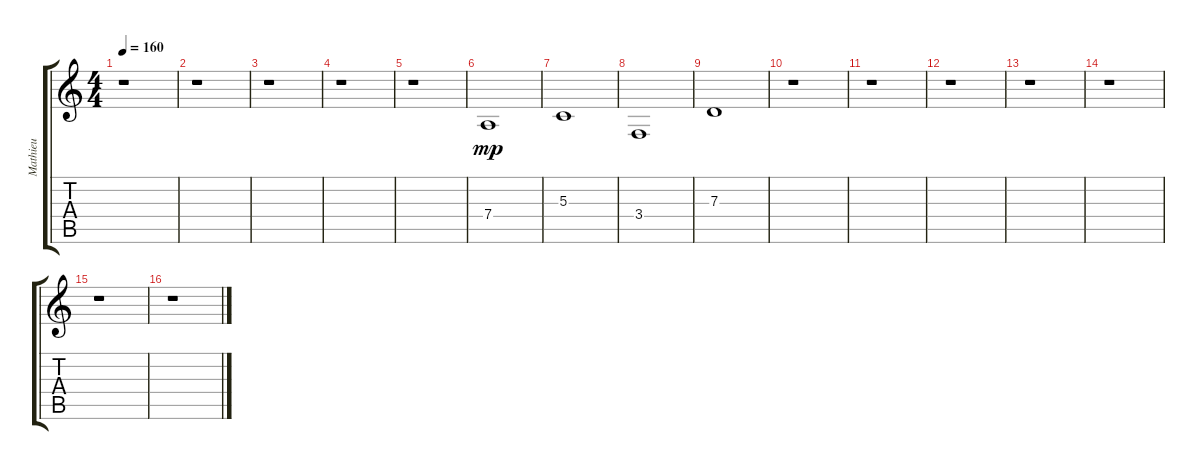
\track ("Mathieu" "Mathieu") {instrument synthstrings2}
\staff {score tabs}
\tuning (E4 B3 G3 D3 A2 E2) {hide}
\ts (4 4)
\tempo 160
\clef g2
\ks c
r.1{dy f} |
r.1 |
r.1 |
r.1 |
r.1 |
7.4.1{dy mp volume 16} |
5.3.1 |
3.4.1 |
7.3.1 |
r.1 |
r.1 |
r.1 |
r.1 |
r.1 |
r.1 |
r.1
